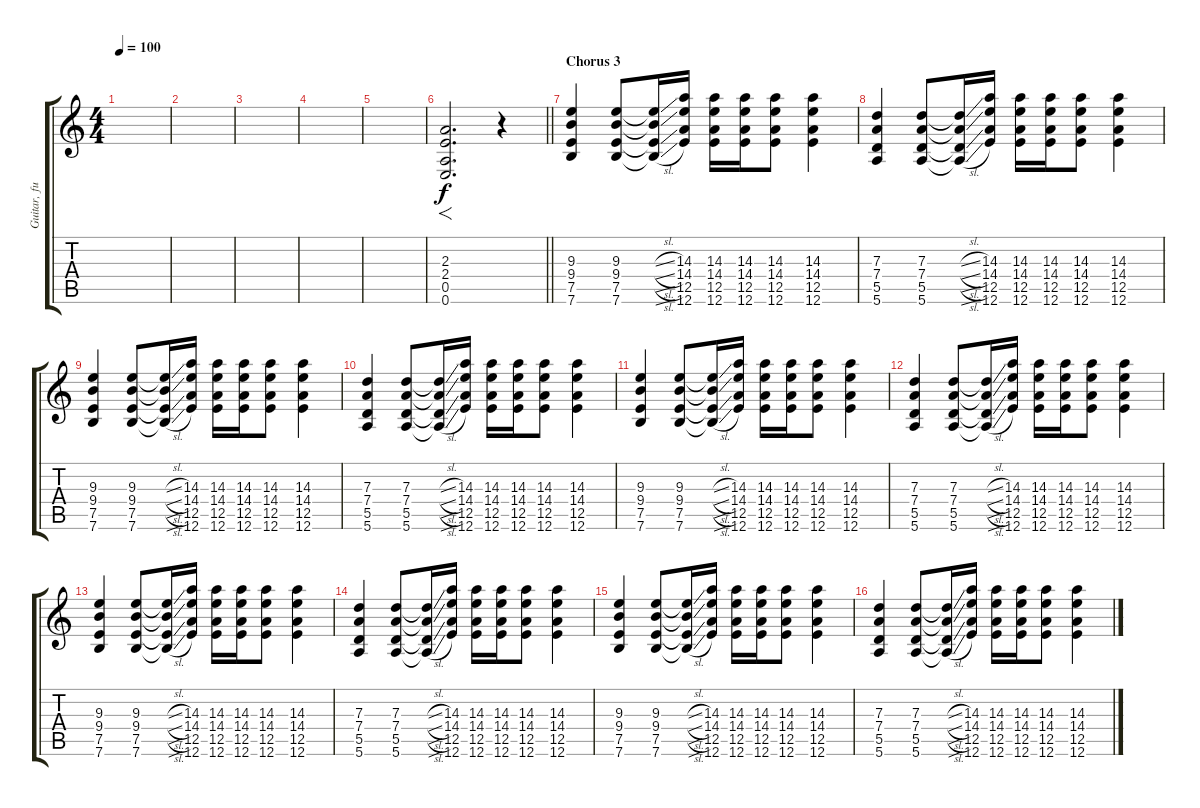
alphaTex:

\track ("Guitar, fuzz pedal on" "Guitar, fu") {instrument overdrivenguitar}
\staff {score tabs}
\tuning (E4 B3 G3 D3 A2 E2) {hide}
\ts (4 4)
\tempo 100
\clef g2
\ks c
|
|
|
|
|
\barLineRight lightlight
(2.3 2.4 0.5 0.6).2{f d} r.4 |
\section ("" "Chorus 3")
(9.3 9.4 7.5 7.6).4 (9.3 9.4 7.5 7.6).8 (9.3{sl t} 9.4{sl t} 7.5{sl t} 7.6{sl t}).16 (14.3 14.4 12.5 12.6).16 (14.3 14.4 12.5 12.6).16 (14.3 14.4 12.5 12.6).16 (14.3 14.4 12.5 12.6).8 (14.3 14.4 12.5 12.6).4 |
(7.3 7.4 5.5 5.6).4 (7.3 7.4 5.5 5.6).8 (7.3{sl t} 7.4{sl t} 5.5{sl t} 5.6{sl t}).16 (14.3 14.4 12.5 12.6).16 (14.3 14.4 12.5 12.6).16 (14.3 14.4 12.5 12.6).16 (14.3 14.4 12.5 12.6).8 (14.3 14.4 12.5 12.6).4 |
(9.3 9.4 7.5 7.6).4 (9.3 9.4 7.5 7.6).8 (9.3{sl t} 9.4{sl t} 7.5{sl t} 7.6{sl t}).16 (14.3 14.4 12.5 12.6).16 (14.3 14.4 12.5 12.6).16 (14.3 14.4 12.5 12.6).16 (14.3 14.4 12.5 12.6).8 (14.3 14.4 12.5 12.6).4 |
(7.3 7.4 5.5 5.6).4 (7.3 7.4 5.5 5.6).8 (7.3{sl t} 7.4{sl t} 5.5{sl t} 5.6{sl t}).16 (14.3 14.4 12.5 12.6).16 (14.3 14.4 12.5 12.6).16 (14.3 14.4 12.5 12.6).16 (14.3 14.4 12.5 12.6).8 (14.3 14.4 12.5 12.6).4 |
(9.3 9.4 7.5 7.6).4 (9.3 9.4 7.5 7.6).8 (9.3{sl t} 9.4{sl t} 7.5{sl t} 7.6{sl t}).16 (14.3 14.4 12.5 12.6).16 (14.3 14.4 12.5 12.6).16 (14.3 14.4 12.5 12.6).16 (14.3 14.4 12.5 12.6).8 (14.3 14.4 12.5 12.6).4 |
(7.3 7.4 5.5 5.6).4 (7.3 7.4 5.5 5.6).8 (7.3{sl t} 7.4{sl t} 5.5{sl t} 5.6{sl t}).16 (14.3 14.4 12.5 12.6).16 (14.3 14.4 12.5 12.6).16 (14.3 14.4 12.5 12.6).16 (14.3 14.4 12.5 12.6).8 (14.3 14.4 12.5 12.6).4 |
(9.3 9.4 7.5 7.6).4 (9.3 9.4 7.5 7.6).8 (9.3{sl t} 9.4{sl t} 7.5{sl t} 7.6{sl t}).16 (14.3 14.4 12.5 12.6).16 (14.3 14.4 12.5 12.6).16 (14.3 14.4 12.5 12.6).16 (14.3 14.4 12.5 12.6).8 (14.3 14.4 12.5 12.6).4 |
(7.3 7.4 5.5 5.6).4 (7.3 7.4 5.5 5.6).8 (7.3{sl t} 7.4{sl t} 5.5{sl t} 5.6{sl t}).16 (14.3 14.4 12.5 12.6).16 (14.3 14.4 12.5 12.6).16 (14.3 14.4 12.5 12.6).16 (14.3 14.4 12.5 12.6).8 (14.3 14.4 12.5 12.6).4 |
(9.3 9.4 7.5 7.6).4 (9.3 9.4 7.5 7.6).8 (9.3{sl t} 9.4{sl t} 7.5{sl t} 7.6{sl t}).16 (14.3 14.4 12.5 12.6).16 (14.3 14.4 12.5 12.6).16 (14.3 14.4 12.5 12.6).16 (14.3 14.4 12.5 12.6).8 (14.3 14.4 12.5 12.6).4 |
(7.3 7.4 5.5 5.6).4 (7.3 7.4 5.5 5.6).8 (7.3{sl t} 7.4{sl t} 5.5{sl t} 5.6{sl t}).16 (14.3 14.4 12.5 12.6).16 (14.3 14.4 12.5 12.6).16 (14.3 14.4 12.5 12.6).16 (14.3 14.4 12.5 12.6).8 (14.3 14.4 12.5 12.6).4
